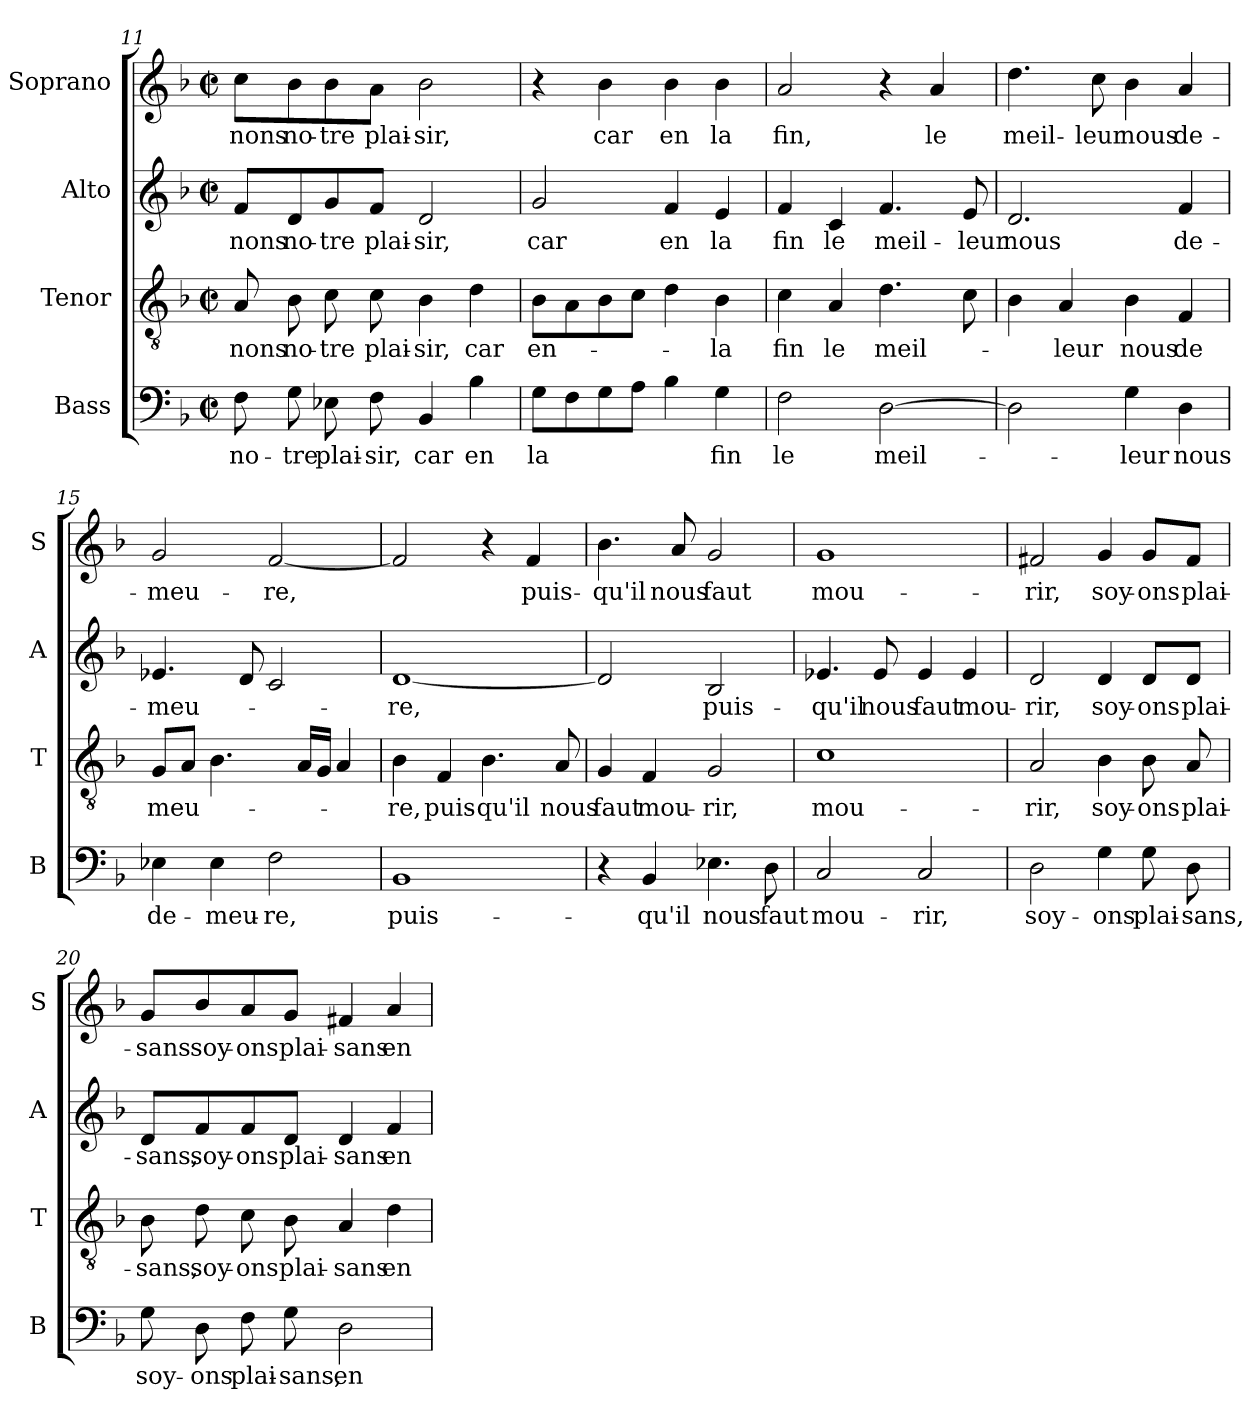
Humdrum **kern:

**kern	**text	**kern	**text	**kern	**text	**kern	**text
*part4	*part4	*part3	*part3	*part2	*part2	*part1	*part1
*staff4	*staff4	*staff3	*staff3	*staff2	*staff2	*staff1	*staff1
*I"Bass	*	*I"Tenor	*	*I"Alto	*	*I"Soprano	*
*I'B	*	*I'T	*	*I'A	*	*I'S	*
!!LO:PB:g=z
*clefF4	*	*clefGv2	*	*clefG2	*	*clefG2	*
*k[b-]	*	*k[b-]	*	*k[b-]	*	*k[b-]	*
*F:	*	*F:	*	*F:	*	*F:	*
*M2/2	*	*M2/2	*	*M2/2	*	*M2/2	*
*met(c|)	*	*met(c|)	*	*met(c|)	*	*met(c|)	*
=11	=11	=11	=11	=11	=11	=11	=11
8F\	no-	8A/	-nons	8f/L	-nons	8cc\L	-nons
8G\	-tre	8B-\	no-	8d/	no-	8b-\	no-
8E-X\	plai-	8c\	-tre	8g/	-tre	8b-\	-tre
8F\	-sir,	8c\	plai-	8f/J	plai-	8a\J	plai-
4BB-/	car	4B-\	-sir,	2d/	-sir,	2b-\	-sir,
4B-\	en	4d\	car	.	.	.	.
=12	=12	=12	=12	=12	=12	=12	=12
8G\L	la	8B-\L	en-	2g/	car	4r	.
8F\	.	8A\	.	.	.	.	.
8G\	.	8B-\	.	.	.	4b-\	car
8A\J	.	8c\J	.	.	.	.	.
4B-\	.	4d\	.	4f/	en	4b-\	en
4G\	fin	4B-\	-la	4e/	la	4b-\	la
=13	=13	=13	=13	=13	=13	=13	=13
2F\	le	4c\	fin	4f/	fin	2a/	fin,
.	.	4A/	le	4c/	le	.	.
[2D\	meil-	4.d\	meil-	4.f/	meil-	4r	.
.	.	.	.	.	.	4a/	le
.	.	8c\	.	8e/	-leur	.	.
=14	=14	=14	=14	=14	=14	=14	=14
2D\]	.	4B-\	.	2.d/	nous	4.dd\	meil-
.	.	4A/	-leur	.	.	.	.
.	.	.	.	.	.	8cc\	-leur
4G\	-leur	4B-\	nous	.	.	4b-\	nous
4D\	nous	4F/	de	4f/	de-	4a/	de-
!!LO:LB:g=z
=15	=15	=15	=15	=15	=15	=15	=15
4E-X\	de-	8G/L	meu-	4.e-X/	-meu-	2g/	-meu-
.	.	8A/J	.	.	.	.	.
4E-\	-meu-	4.B-\	.	.	.	.	.
.	.	.	.	8d/	.	.	.
2F\	-re,	.	.	2c/	.	[2f/	-re,
.	.	16A/LL	.	.	.	.	.
.	.	16G/JJ	.	.	.	.	.
.	.	4A/	.	.	.	.	.
=16	=16	=16	=16	=16	=16	=16	=16
1BB-	puis-	4B-\	-re,	[1d	-re,	2f/]	.
.	.	4F/	puis-	.	.	.	.
.	.	4.B-\	-qu'il	.	.	4r	.
.	.	.	.	.	.	4f/	puis-
.	.	8A/	nous	.	.	.	.
=17	=17	=17	=17	=17	=17	=17	=17
4r	.	4G/	faut	2d/]	.	4.b-\	-qu'il
4BB-/	-qu'il	4F/	mou-	.	.	.	.
.	.	.	.	.	.	8a/	nous
4.E-X\	nous	2G/	-rir,	2B-/	puis-	2g/	faut
8D\	faut	.	.	.	.	.	.
=18	=18	=18	=18	=18	=18	=18	=18
2C/	mou-	1c	mou-	4.e-X/	-qu'il	1g	mou-
.	.	.	.	8e-/	nous	.	.
2C/	-rir,	.	.	4e-/	faut	.	.
.	.	.	.	4e-/	mou-	.	.
!!LO:LB:g=z
=19	=19	=19	=19	=19	=19	=19	=19
2D\	soy-	2A/	-rir,	2d/	-rir,	2f#X/	-rir,
4G\	-ons	4B-\	soy-	4d/	soy-	4g/	soy-
8G\	plai-	8B-\	-ons	8d/L	-ons	8g/L	-ons
8D\	-sans,	8A/	plai-	8d/J	plai-	8f#/J	plai-
=20	=20	=20	=20	=20	=20	=20	=20
8G\	soy-	8B-\	-sans,	8d/L	-sans,	8g/L	-sans
8D\	-ons	8d\	soy-	8f/	soy-	8b-/	soy-
8F\	plai-	8c\	-ons	8f/	-ons	8a/	-ons
8G\	-sans,	8B-\	plai-	8d/J	plai-	8g/J	plai-
2D\	en-	4A/	-sans	4d/	-sans	4f#X/	-sans
.	.	4d\	en-	4f/	en-	4a/	en-
=	=	=	=	=	=	=	=
*-	*-	*-	*-	*-	*-	*-	*-
